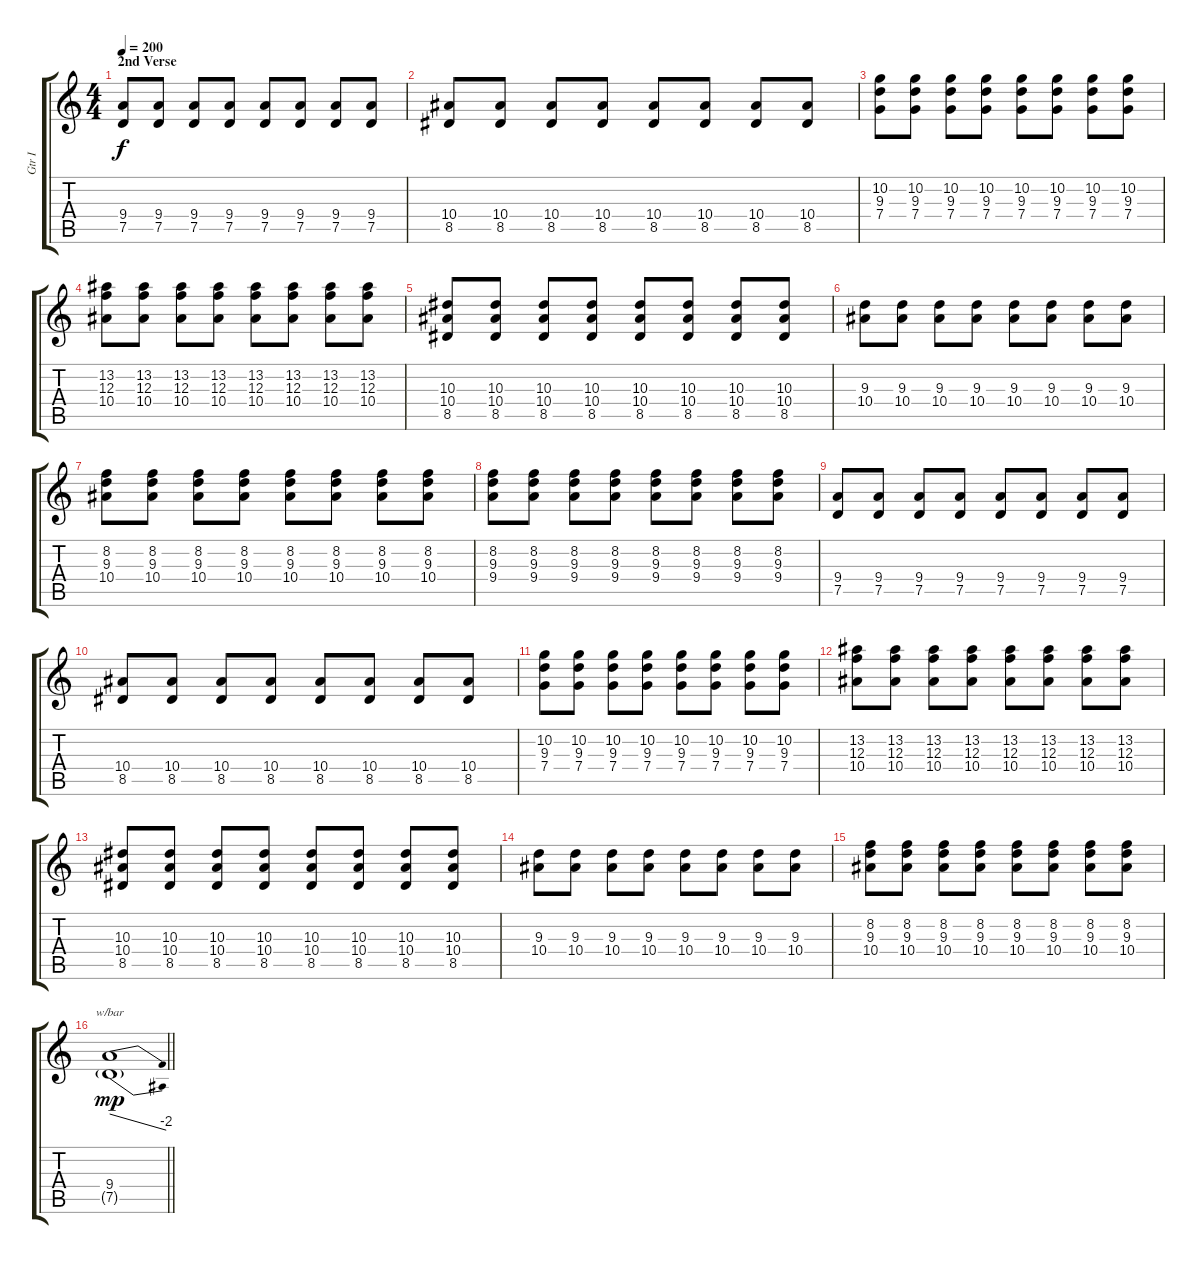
\track ("Gtr I" "Gtr I") {instrument overdrivenguitar}
\staff {score tabs}
\tuning (D4 A3 F3 C3 G2 D2) {hide}
\ts (4 4)
\section ("" "2nd Verse")
\tempo 200
\clef g2
\ks c
(9.4 7.5).8{dy f} (9.4 7.5).8 (9.4 7.5).8 (9.4 7.5).8 (9.4 7.5).8 (9.4 7.5).8 (9.4 7.5).8 (9.4 7.5).8 |
(10.4 8.5).8 (10.4 8.5).8 (10.4 8.5).8 (10.4 8.5).8 (10.4 8.5).8 (10.4 8.5).8 (10.4 8.5).8 (10.4 8.5).8 |
(10.2 9.3 7.4).8 (10.2 9.3 7.4).8 (10.2 9.3 7.4).8 (10.2 9.3 7.4).8 (10.2 9.3 7.4).8 (10.2 9.3 7.4).8 (10.2 9.3 7.4).8 (10.2 9.3 7.4).8 |
(13.2 12.3 10.4).8 (13.2 12.3 10.4).8 (13.2 12.3 10.4).8 (13.2 12.3 10.4).8 (13.2 12.3 10.4).8 (13.2 12.3 10.4).8 (13.2 12.3 10.4).8 (13.2 12.3 10.4).8 |
(10.3 10.4 8.5).8 (10.3 10.4 8.5).8 (10.3 10.4 8.5).8 (10.3 10.4 8.5).8 (10.3 10.4 8.5).8 (10.3 10.4 8.5).8 (10.3 10.4 8.5).8 (10.3 10.4 8.5).8 |
(9.3 10.4).8 (9.3 10.4).8 (9.3 10.4).8 (9.3 10.4).8 (9.3 10.4).8 (9.3 10.4).8 (9.3 10.4).8 (9.3 10.4).8 |
(8.2 9.3 10.4).8 (8.2 9.3 10.4).8 (8.2 9.3 10.4).8 (8.2 9.3 10.4).8 (8.2 9.3 10.4).8 (8.2 9.3 10.4).8 (8.2 9.3 10.4).8 (8.2 9.3 10.4).8 |
(8.2 9.3 9.4).8 (8.2 9.3 9.4).8 (8.2 9.3 9.4).8 (8.2 9.3 9.4).8 (8.2 9.3 9.4).8 (8.2 9.3 9.4).8 (8.2 9.3 9.4).8 (8.2 9.3 9.4).8 |
(9.4 7.5).8 (9.4 7.5).8 (9.4 7.5).8 (9.4 7.5).8 (9.4 7.5).8 (9.4 7.5).8 (9.4 7.5).8 (9.4 7.5).8 |
(10.4 8.5).8 (10.4 8.5).8 (10.4 8.5).8 (10.4 8.5).8 (10.4 8.5).8 (10.4 8.5).8 (10.4 8.5).8 (10.4 8.5).8 |
(10.2 9.3 7.4).8 (10.2 9.3 7.4).8 (10.2 9.3 7.4).8 (10.2 9.3 7.4).8 (10.2 9.3 7.4).8 (10.2 9.3 7.4).8 (10.2 9.3 7.4).8 (10.2 9.3 7.4).8 |
(13.2 12.3 10.4).8 (13.2 12.3 10.4).8 (13.2 12.3 10.4).8 (13.2 12.3 10.4).8 (13.2 12.3 10.4).8 (13.2 12.3 10.4).8 (13.2 12.3 10.4).8 (13.2 12.3 10.4).8 |
(10.3 10.4 8.5).8 (10.3 10.4 8.5).8 (10.3 10.4 8.5).8 (10.3 10.4 8.5).8 (10.3 10.4 8.5).8 (10.3 10.4 8.5).8 (10.3 10.4 8.5).8 (10.3 10.4 8.5).8 |
(9.3 10.4).8 (9.3 10.4).8 (9.3 10.4).8 (9.3 10.4).8 (9.3 10.4).8 (9.3 10.4).8 (9.3 10.4).8 (9.3 10.4).8 |
(8.2 9.3 10.4).8 (8.2 9.3 10.4).8 (8.2 9.3 10.4).8 (8.2 9.3 10.4).8 (8.2 9.3 10.4).8 (8.2 9.3 10.4).8 (8.2 9.3 10.4).8 (8.2 9.3 10.4).8 |
\barLineRight lightlight
(9.4 7.5{g}).1{tbe (dive default 0 0 60 -8) dy mp}
